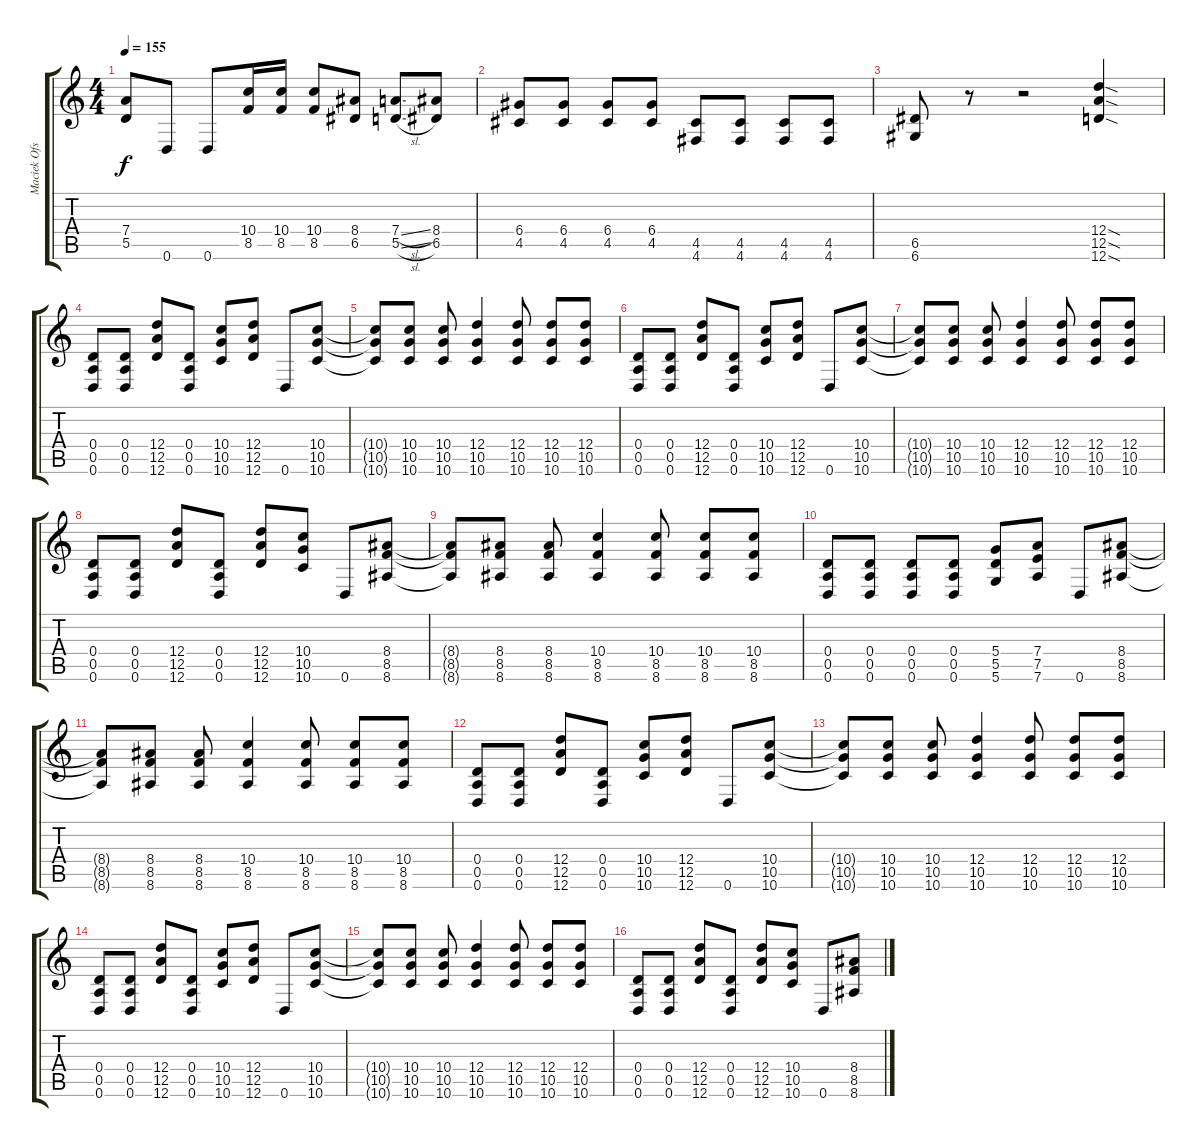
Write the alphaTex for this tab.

\track ("Maciek Ofstad" "Maciek Ofs") {instrument distortionguitar}
\staff {score tabs}
\tuning (E4 B3 G3 D3 A2 D2) {hide}
\ts (4 4)
\tempo 155
\clef g2
\ks c
(7.4 5.5).8{dy f} 0.6.8 0.6.8 (10.4 8.5).16 (10.4 8.5).16 (10.4 8.5).8 (8.4 6.5).8 (7.4{sl} 5.5{sl}).8 (8.4 6.5).8 |
(6.4 4.5).8 (6.4 4.5).8 (6.4 4.5).8 (6.4 4.5).8 (4.5 4.6).8 (4.5 4.6).8 (4.5 4.6).8 (4.5 4.6).8 |
(6.5 6.6).8 r.8 r.2 (12.4{sod} 12.5{sod} 12.6{sod}).4 |
(0.4 0.5 0.6).8 (0.4 0.5 0.6).8 (12.4 12.5 12.6).8 (0.4 0.5 0.6).8 (10.4 10.5 10.6).8 (12.4 12.5 12.6).8 0.6.8 (10.4 10.5 10.6).8 |
(10.4{t} 10.5{t} 10.6{t}).8 (10.4 10.5 10.6).8 (10.4 10.5 10.6).8 (12.4 10.5 10.6).4 (12.4 10.5 10.6).8 (12.4 10.5 10.6).8 (12.4 10.5 10.6).8 |
(0.4 0.5 0.6).8 (0.4 0.5 0.6).8 (12.4 12.5 12.6).8 (0.4 0.5 0.6).8 (10.4 10.5 10.6).8 (12.4 12.5 12.6).8 0.6.8 (10.4 10.5 10.6).8 |
(10.4{t} 10.5{t} 10.6{t}).8 (10.4 10.5 10.6).8 (10.4 10.5 10.6).8 (12.4 10.5 10.6).4 (12.4 10.5 10.6).8 (12.4 10.5 10.6).8 (12.4 10.5 10.6).8 |
(0.4 0.5 0.6).8 (0.4 0.5 0.6).8 (12.4 12.5 12.6).8 (0.4 0.5 0.6).8 (12.4 12.5 12.6).8 (10.4 10.5 10.6).8 0.6.8 (8.4 8.5 8.6).8 |
(8.4{t} 8.5{t} 8.6{t}).8 (8.4 8.5 8.6).8 (8.4 8.5 8.6).8 (10.4 8.5 8.6).4 (10.4 8.5 8.6).8 (10.4 8.5 8.6).8 (10.4 8.5 8.6).8 |
(0.4 0.5 0.6).8 (0.4 0.5 0.6).8 (0.4 0.5 0.6).8 (0.4 0.5 0.6).8 (5.4 5.5 5.6).8 (7.4 7.5 7.6).8 0.6.8 (8.4 8.5 8.6).8 |
(8.4{t} 8.5{t} 8.6{t}).8 (8.4 8.5 8.6).8 (8.4 8.5 8.6).8 (10.4 8.5 8.6).4 (10.4 8.5 8.6).8 (10.4 8.5 8.6).8 (10.4 8.5 8.6).8 |
(0.4 0.5 0.6).8 (0.4 0.5 0.6).8 (12.4 12.5 12.6).8 (0.4 0.5 0.6).8 (10.4 10.5 10.6).8 (12.4 12.5 12.6).8 0.6.8 (10.4 10.5 10.6).8 |
(10.4{t} 10.5{t} 10.6{t}).8 (10.4 10.5 10.6).8 (10.4 10.5 10.6).8 (12.4 10.5 10.6).4 (12.4 10.5 10.6).8 (12.4 10.5 10.6).8 (12.4 10.5 10.6).8 |
(0.4 0.5 0.6).8 (0.4 0.5 0.6).8 (12.4 12.5 12.6).8 (0.4 0.5 0.6).8 (10.4 10.5 10.6).8 (12.4 12.5 12.6).8 0.6.8 (10.4 10.5 10.6).8 |
(10.4{t} 10.5{t} 10.6{t}).8 (10.4 10.5 10.6).8 (10.4 10.5 10.6).8 (12.4 10.5 10.6).4 (12.4 10.5 10.6).8 (12.4 10.5 10.6).8 (12.4 10.5 10.6).8 |
(0.4 0.5 0.6).8 (0.4 0.5 0.6).8 (12.4 12.5 12.6).8 (0.4 0.5 0.6).8 (12.4 12.5 12.6).8 (10.4 10.5 10.6).8 0.6.8 (8.4 8.5 8.6).8
